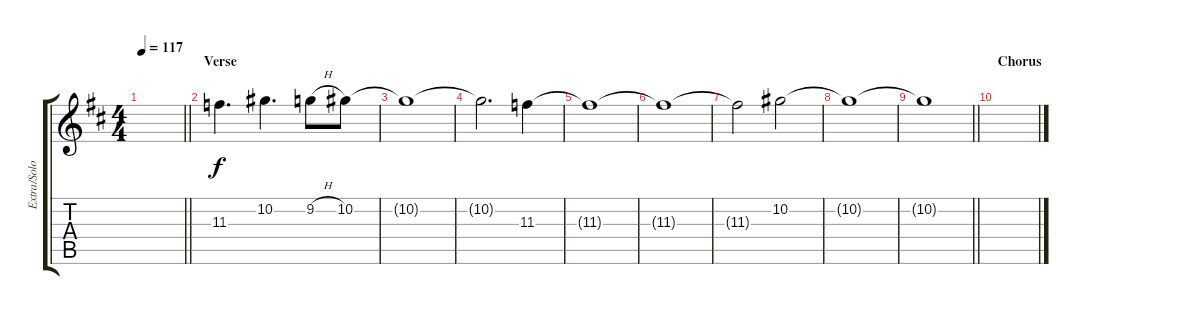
\track ("Extra/Solo" "Extra/Solo") {instrument electricguitarjazz}
\staff {score tabs}
\tuning (Eb4 Bb3 Gb3 Db3 Ab2 Eb2) {hide}
\ts (4 4)
\tempo 117
\clef g2
\barLineRight lightlight
\ks d
|
\section ("" "Verse")
11.3.4{d} 10.2.4{d} 9.2{h}.8 10.2.8 |
10.2{t}.1 |
10.2{t}.2{d} 11.3.4 |
11.3{t}.1 |
11.3{t}.1 |
11.3{t}.2 10.2.2 |
10.2{t}.1 |
\barLineRight lightlight
10.2{t}.1 |
\section ("" "Chorus")
